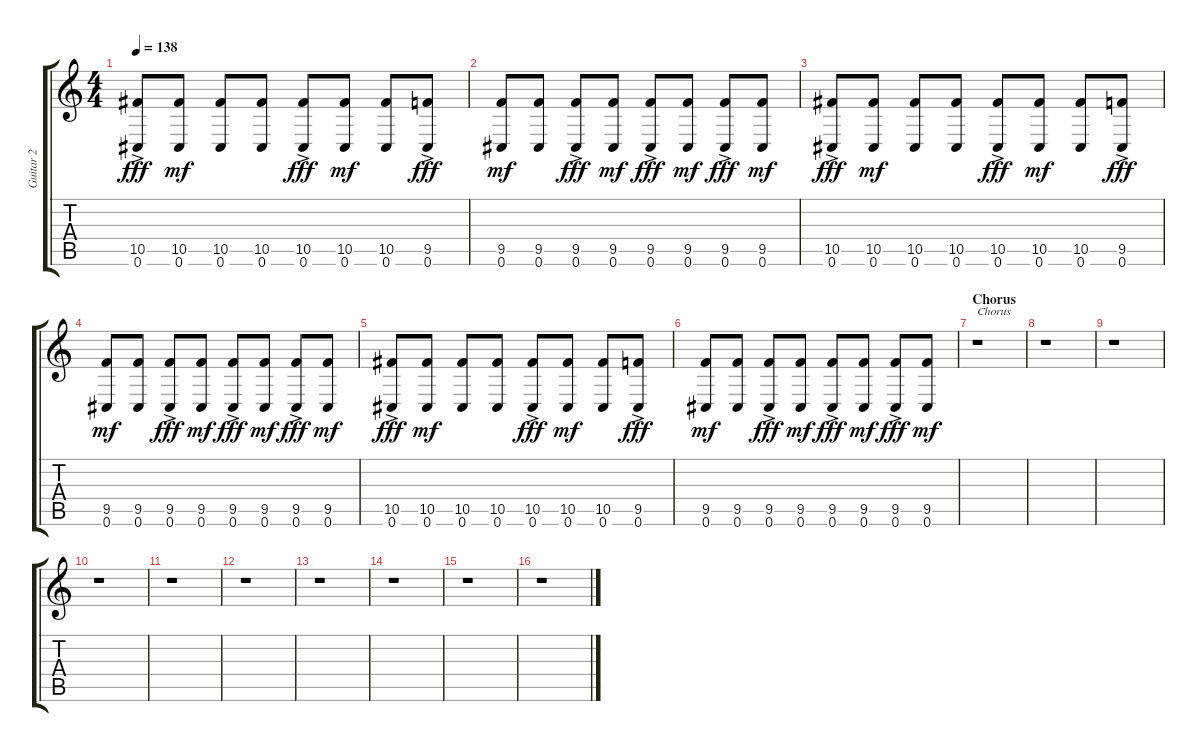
\track ("Guitar 2" "Guitar 2") {instrument electricguitarclean}
\staff {score tabs}
\tuning (Eb4 Bb3 Gb3 Db3 Ab2 Db2) {hide}
\ts (4 4)
\tempo 138
\clef g2
\ks c
(10.5{ac} 0.6{ac}).8{dy fff} (10.5 0.6).8{dy mf} (10.5 0.6).8 (10.5 0.6).8 (10.5{ac} 0.6{ac}).8{dy fff} (10.5 0.6).8{dy mf} (10.5 0.6).8 (9.5{ac} 0.6{ac}).8{dy fff} |
(9.5 0.6).8{dy mf} (9.5 0.6).8 (9.5{ac} 0.6{ac}).8{dy fff} (9.5 0.6).8{dy mf} (9.5{ac} 0.6{ac}).8{dy fff} (9.5 0.6).8{dy mf} (9.5{ac} 0.6{ac}).8{dy fff} (9.5 0.6).8{dy mf} |
(10.5{ac} 0.6{ac}).8{dy fff} (10.5 0.6).8{dy mf} (10.5 0.6).8 (10.5 0.6).8 (10.5{ac} 0.6{ac}).8{dy fff} (10.5 0.6).8{dy mf} (10.5 0.6).8 (9.5{ac} 0.6{ac}).8{dy fff} |
(9.5 0.6).8{dy mf} (9.5 0.6).8 (9.5{ac} 0.6{ac}).8{dy fff} (9.5 0.6).8{dy mf} (9.5{ac} 0.6{ac}).8{dy fff} (9.5 0.6).8{dy mf} (9.5{ac} 0.6{ac}).8{dy fff} (9.5 0.6).8{dy mf} |
(10.5{ac} 0.6{ac}).8{dy fff} (10.5 0.6).8{dy mf} (10.5 0.6).8 (10.5 0.6).8 (10.5{ac} 0.6{ac}).8{dy fff} (10.5 0.6).8{dy mf} (10.5 0.6).8 (9.5{ac} 0.6{ac}).8{dy fff} |
(9.5 0.6).8{dy mf} (9.5 0.6).8 (9.5{ac} 0.6{ac}).8{dy fff} (9.5 0.6).8{dy mf} (9.5{ac} 0.6{ac}).8{dy fff} (9.5 0.6).8{dy mf} (9.5{ac} 0.6{ac}).8{dy fff} (9.5 0.6).8{dy mf} |
\section ("" "Chorus")
r.1{txt "Chorus"} |
r.1 |
r.1 |
r.1 |
r.1 |
r.1 |
r.1 |
r.1 |
r.1 |
r.1
